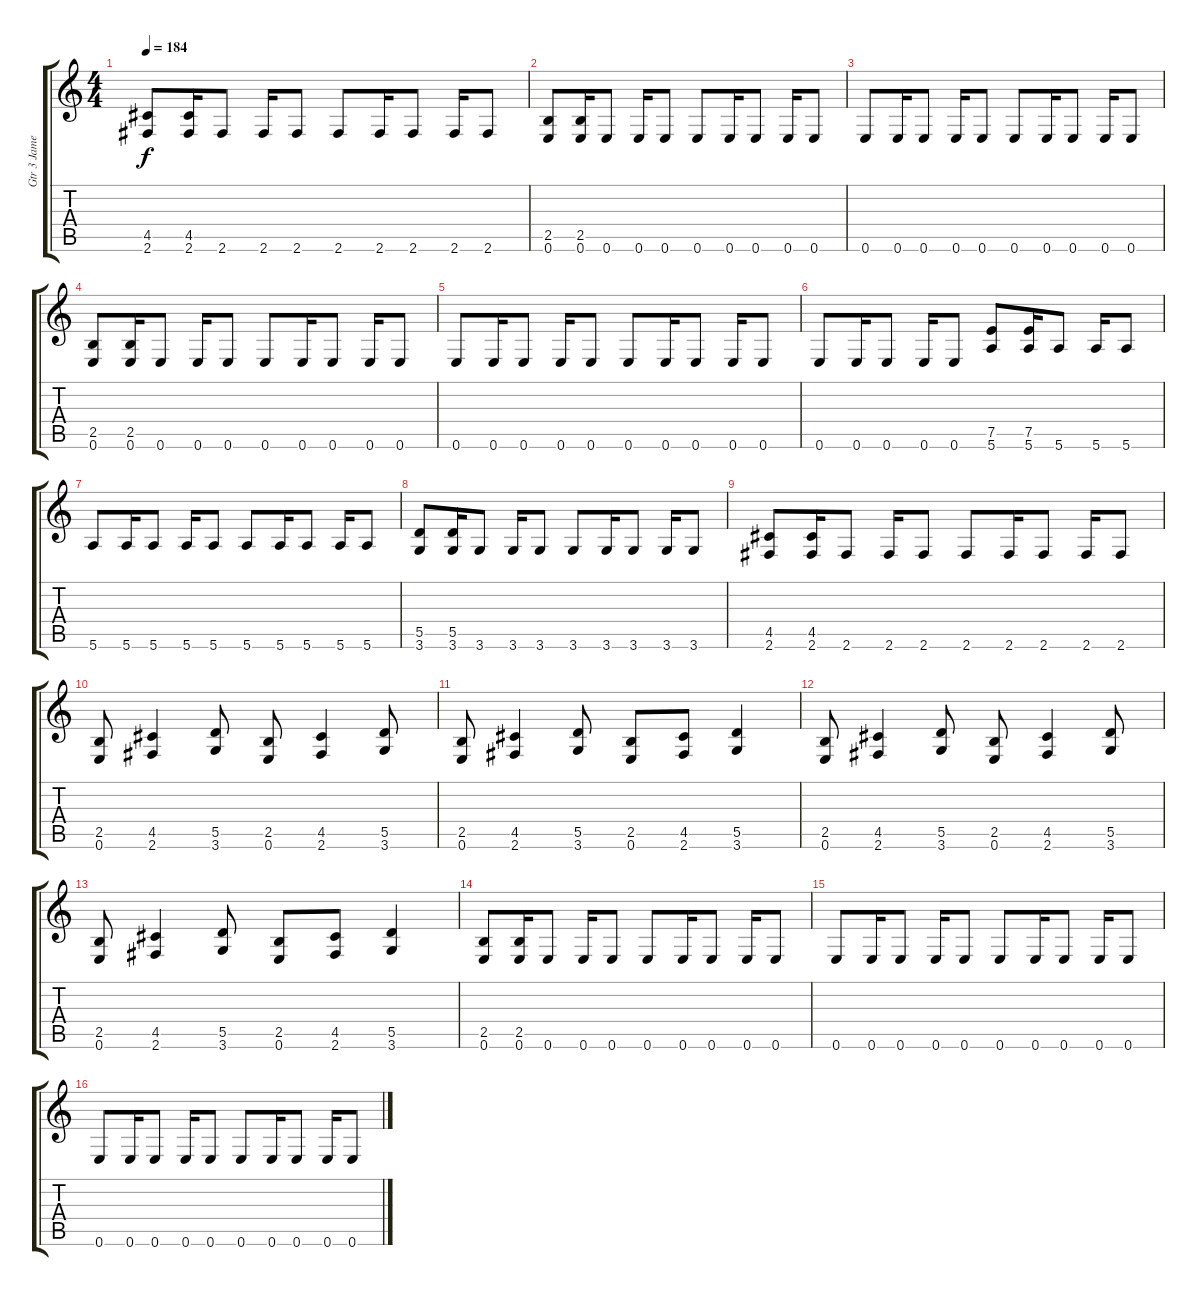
\track ("Gtr 3 James" "Gtr 3 Jame") {instrument distortionguitar}
\staff {score tabs}
\tuning (E4 B3 G3 D3 A2 E2) {hide}
\ts (4 4)
\tempo 184
\clef g2
\ks c
(4.5 2.6).8{dy f} (4.5 2.6).16 2.6.8 2.6.16 2.6.8 2.6.8 2.6.16 2.6.8 2.6.16 2.6.8 |
(2.5 0.6).8 (2.5 0.6).16 0.6.8 0.6.16 0.6.8 0.6.8 0.6.16 0.6.8 0.6.16 0.6.8 |
0.6.8 0.6.16 0.6.8 0.6.16 0.6.8 0.6.8 0.6.16 0.6.8 0.6.16 0.6.8 |
(2.5 0.6).8 (2.5 0.6).16 0.6.8 0.6.16 0.6.8 0.6.8 0.6.16 0.6.8 0.6.16 0.6.8 |
0.6.8 0.6.16 0.6.8 0.6.16 0.6.8 0.6.8 0.6.16 0.6.8 0.6.16 0.6.8 |
0.6.8 0.6.16 0.6.8 0.6.16 0.6.8 (7.5 5.6).8 (7.5 5.6).16 5.6.8 5.6.16 5.6.8 |
5.6.8 5.6.16 5.6.8 5.6.16 5.6.8 5.6.8 5.6.16 5.6.8 5.6.16 5.6.8 |
(5.5 3.6).8 (5.5 3.6).16 3.6.8 3.6.16 3.6.8 3.6.8 3.6.16 3.6.8 3.6.16 3.6.8 |
(4.5 2.6).8 (4.5 2.6).16 2.6.8 2.6.16 2.6.8 2.6.8 2.6.16 2.6.8 2.6.16 2.6.8 |
(2.5 0.6).8 (4.5 2.6).4 (5.5 3.6).8 (2.5 0.6).8 (4.5 2.6).4 (5.5 3.6).8 |
(2.5 0.6).8 (4.5 2.6).4 (5.5 3.6).8 (2.5 0.6).8 (4.5 2.6).8 (5.5 3.6).4 |
(2.5 0.6).8 (4.5 2.6).4 (5.5 3.6).8 (2.5 0.6).8 (4.5 2.6).4 (5.5 3.6).8 |
(2.5 0.6).8 (4.5 2.6).4 (5.5 3.6).8 (2.5 0.6).8 (4.5 2.6).8 (5.5 3.6).4 |
(2.5 0.6).8 (2.5 0.6).16 0.6.8 0.6.16 0.6.8 0.6.8 0.6.16 0.6.8 0.6.16 0.6.8 |
0.6.8 0.6.16 0.6.8 0.6.16 0.6.8 0.6.8 0.6.16 0.6.8 0.6.16 0.6.8 |
0.6.8 0.6.16 0.6.8 0.6.16 0.6.8 0.6.8 0.6.16 0.6.8 0.6.16 0.6.8
